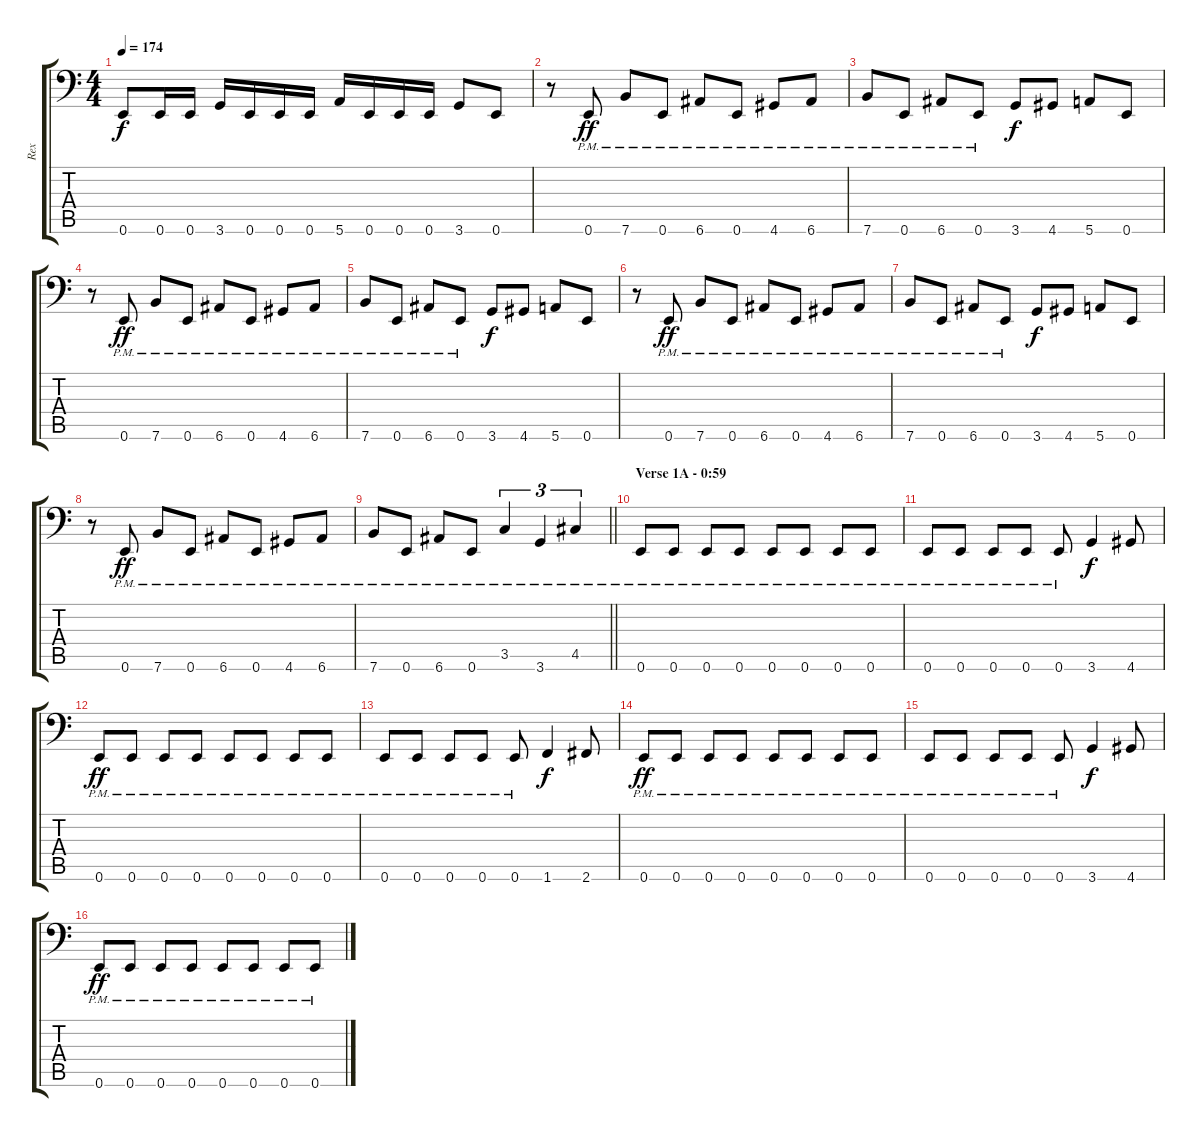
\track ("Rex" "Rex") {instrument electricbasspick}
\staff {score tabs}
\tuning (E3 B2 G2 D2 A1 E1) {hide}
\ts (4 4)
\tempo 174
\clef f4
\ks c
0.6.8{dy f} 0.6.16 0.6.16 3.6.16 0.6.16 0.6.16 0.6.16 5.6.16 0.6.16 0.6.16 0.6.16 3.6.8 0.6.8 |
r.8 0.6{pm}.8{dy ff} 7.6{pm}.8 0.6{pm}.8 6.6{pm}.8 0.6{pm}.8 4.6{pm}.8 6.6{pm}.8 |
7.6{pm}.8 0.6{pm}.8 6.6{pm}.8 0.6{pm}.8 3.6.8{dy f} 4.6.8 5.6.8 0.6.8 |
r.8 0.6{pm}.8{dy ff} 7.6{pm}.8 0.6{pm}.8 6.6{pm}.8 0.6{pm}.8 4.6{pm}.8 6.6{pm}.8 |
7.6{pm}.8 0.6{pm}.8 6.6{pm}.8 0.6{pm}.8 3.6.8{dy f} 4.6.8 5.6.8 0.6.8 |
r.8 0.6{pm}.8{dy ff} 7.6{pm}.8 0.6{pm}.8 6.6{pm}.8 0.6{pm}.8 4.6{pm}.8 6.6{pm}.8 |
7.6{pm}.8 0.6{pm}.8 6.6{pm}.8 0.6{pm}.8 3.6.8{dy f} 4.6.8 5.6.8 0.6.8 |
r.8 0.6{pm}.8{dy ff} 7.6{pm}.8 0.6{pm}.8 6.6{pm}.8 0.6{pm}.8 4.6{pm}.8 6.6{pm}.8 |
\barLineRight lightlight
7.6{pm}.8 0.6{pm}.8 6.6{pm}.8 0.6{pm}.8 3.5{pm}.4{tu (3 2)} 3.6{pm}.4{tu (3 2)} 4.5{pm}.4{tu (3 2)} |
\section ("" "Verse 1A - 0:59")
0.6{pm}.8 0.6{pm}.8 0.6{pm}.8 0.6{pm}.8 0.6{pm}.8 0.6{pm}.8 0.6{pm}.8 0.6{pm}.8 |
0.6{pm}.8 0.6{pm}.8 0.6{pm}.8 0.6{pm}.8 0.6{pm}.8 3.6.4{dy f} 4.6.8 |
0.6{pm}.8{dy ff} 0.6{pm}.8 0.6{pm}.8 0.6{pm}.8 0.6{pm}.8 0.6{pm}.8 0.6{pm}.8 0.6{pm}.8 |
0.6{pm}.8 0.6{pm}.8 0.6{pm}.8 0.6{pm}.8 0.6{pm}.8 1.6.4{dy f} 2.6.8 |
0.6{pm}.8{dy ff} 0.6{pm}.8 0.6{pm}.8 0.6{pm}.8 0.6{pm}.8 0.6{pm}.8 0.6{pm}.8 0.6{pm}.8 |
0.6{pm}.8 0.6{pm}.8 0.6{pm}.8 0.6{pm}.8 0.6{pm}.8 3.6.4{dy f} 4.6.8 |
0.6{pm}.8{dy ff} 0.6{pm}.8 0.6{pm}.8 0.6{pm}.8 0.6{pm}.8 0.6{pm}.8 0.6{pm}.8 0.6{pm}.8
